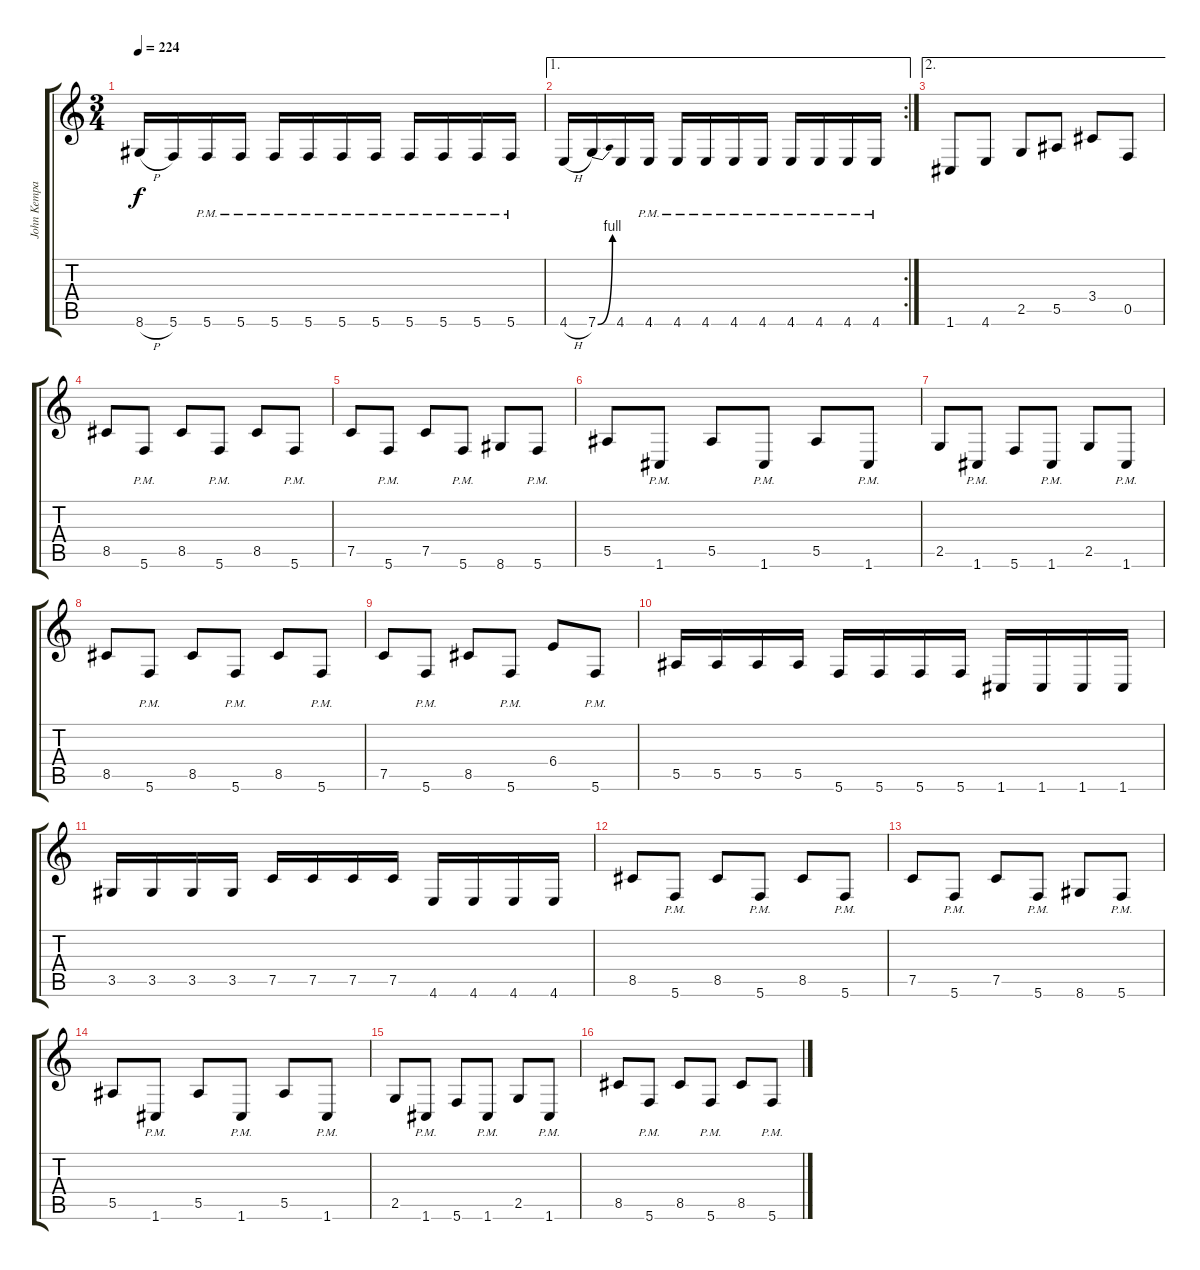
\track ("John Kempainen" "John Kempa") {instrument distortionguitar}
\staff {score tabs}
\tuning (C4 G3 Eb3 Bb2 F2 C2) {hide}
\ts (3 4)
\tempo 224
\clef g2
\ks c
8.6{h}.16{dy f} 5.6.16 5.6{pm}.16 5.6{pm}.16 5.6{pm}.16 5.6{pm}.16 5.6{pm}.16 5.6{pm}.16 5.6{pm}.16 5.6{pm}.16 5.6{pm}.16 5.6{pm}.16 |
\ae 1
\rc 2
4.6{h}.16 7.6{be (bend 0 0 60 4)}.16 4.6.16 4.6{pm}.16 4.6{pm}.16 4.6{pm}.16 4.6{pm}.16 4.6{pm}.16 4.6{pm}.16 4.6{pm}.16 4.6{pm}.16 4.6{pm}.16 |
\ae 2
1.6.8 4.6.8 2.5.8 5.5.8 3.4.8 0.5.8 |
8.5.8 5.6{pm}.8 8.5.8 5.6{pm}.8 8.5.8 5.6{pm}.8 |
7.5.8 5.6{pm}.8 7.5.8 5.6{pm}.8 8.6.8 5.6{pm}.8 |
5.5.8 1.6{pm}.8 5.5.8 1.6{pm}.8 5.5.8 1.6{pm}.8 |
2.5.8 1.6{pm}.8 5.6.8 1.6{pm}.8 2.5.8 1.6{pm}.8 |
8.5.8 5.6{pm}.8 8.5.8 5.6{pm}.8 8.5.8 5.6{pm}.8 |
7.5.8 5.6{pm}.8 8.5.8 5.6{pm}.8 6.4.8 5.6{pm}.8 |
5.5.16 5.5.16 5.5.16 5.5.16 5.6.16 5.6.16 5.6.16 5.6.16 1.6.16 1.6.16 1.6.16 1.6.16 |
3.5.16 3.5.16 3.5.16 3.5.16 7.5.16 7.5.16 7.5.16 7.5.16 4.6.16 4.6.16 4.6.16 4.6.16 |
8.5.8 5.6{pm}.8 8.5.8 5.6{pm}.8 8.5.8 5.6{pm}.8 |
7.5.8 5.6{pm}.8 7.5.8 5.6{pm}.8 8.6.8 5.6{pm}.8 |
5.5.8 1.6{pm}.8 5.5.8 1.6{pm}.8 5.5.8 1.6{pm}.8 |
2.5.8 1.6{pm}.8 5.6.8 1.6{pm}.8 2.5.8 1.6{pm}.8 |
8.5.8 5.6{pm}.8 8.5.8 5.6{pm}.8 8.5.8 5.6{pm}.8
